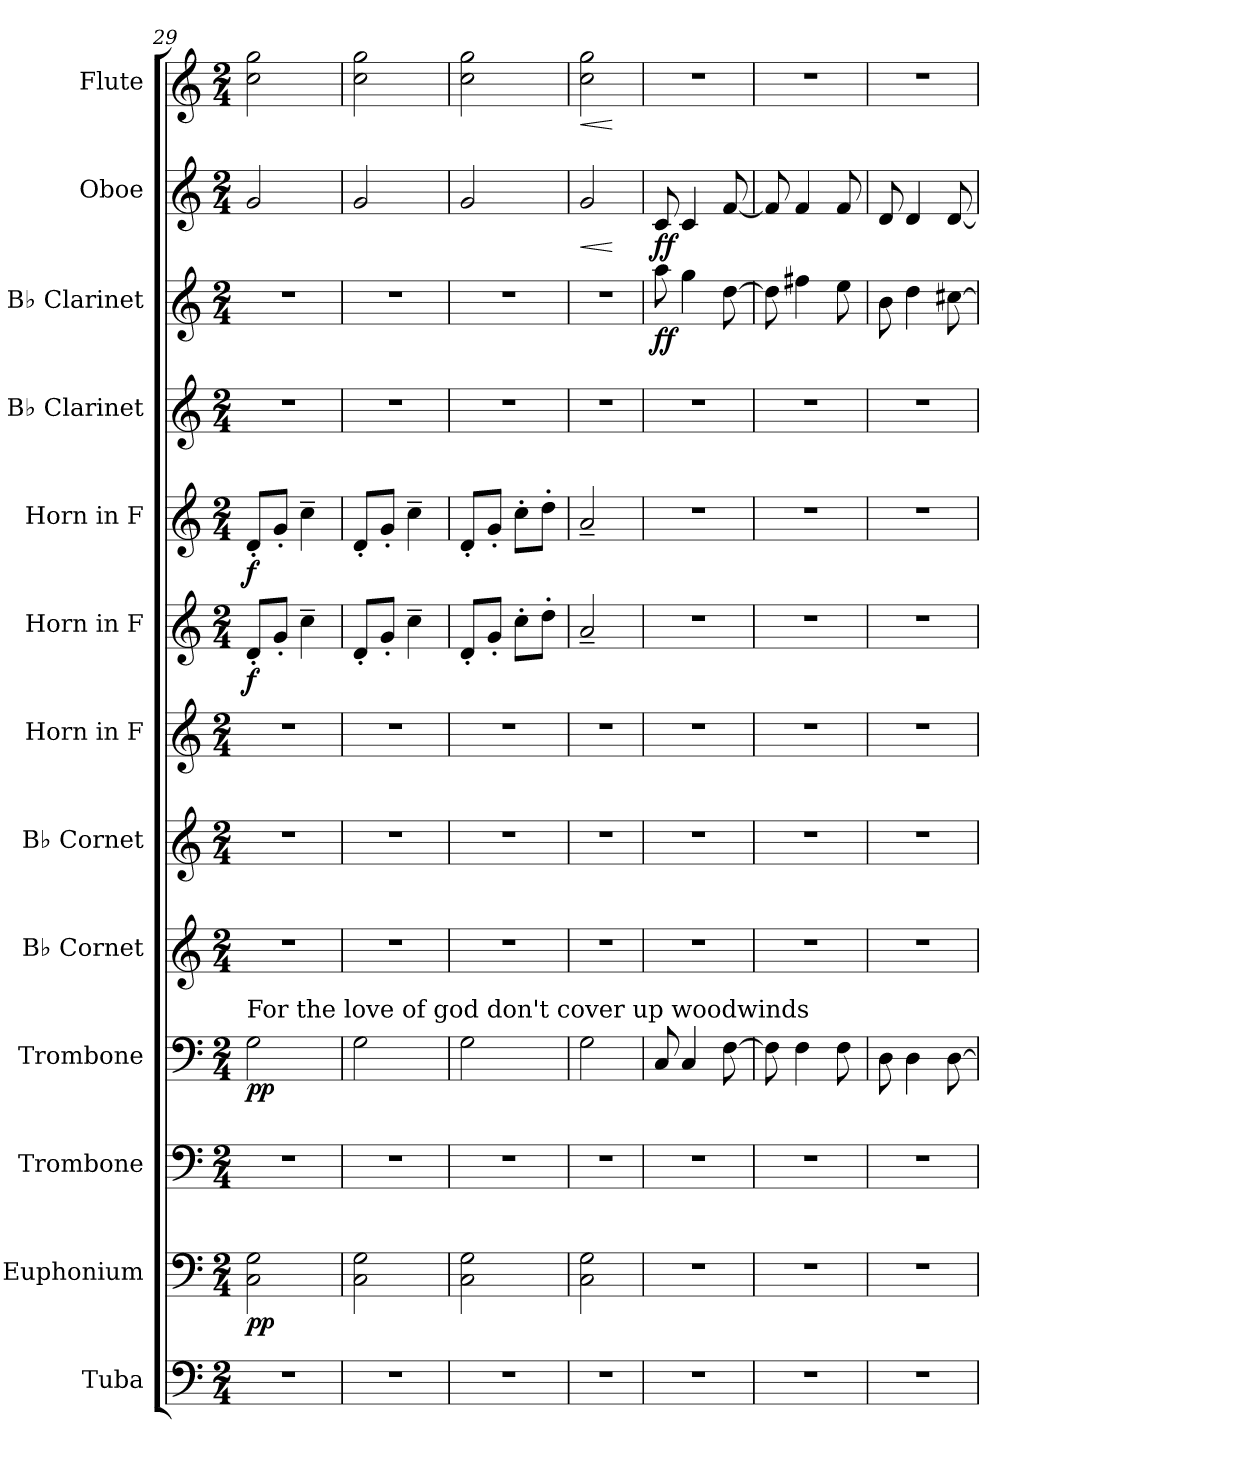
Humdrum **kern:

**kern	**kern	**dynam	**kern	**kern	**dynam	**kern	**kern	**kern	**kern	**dynam	**kern	**dynam	**kern	**kern	**dynam	**kern	**dynam	**kern	**dynam
*part13	*part12	*part12	*part11	*part10	*part10	*part9	*part8	*part7	*part6	*part6	*part5	*part5	*part4	*part3	*part3	*part2	*part2	*part1	*part1
*staff13	*staff12	*staff12	*staff11	*staff10	*staff10	*staff9	*staff8	*staff7	*staff6	*staff6	*staff5	*staff5	*staff4	*staff3	*staff3	*staff2	*staff2	*staff1	*staff1
*I"Tuba	*I"Euphonium	*	*I"Trombone	*I"Trombone	*	*I"B♭ Cornet	*I"B♭ Cornet	*I"Horn in F	*I"Horn in F	*	*I"Horn in F	*	*I"B♭ Clarinet	*I"B♭ Clarinet	*	*I"Oboe	*	*I"Flute	*
*I'Tba.	*I'Euph.	*	*I'Tbn.	*I'Tbn.	*	*I'B♭ Cnt.	*I'B♭ Cnt.	*	*	*	*	*	*I'B♭ Cl.	*I'B♭ Cl.	*	*I'Ob.	*	*I'Fl.	*
*clefF4	*clefF4	*	*clefF4	*clefF4	*	*clefG2	*clefG2	*clefG2	*clefG2	*	*clefG2	*	*clefG2	*clefG2	*	*clefG2	*	*clefG2	*
*	*	*	*	*	*	*ITrd1c2	*ITrd1c2	*ITrd4c7	*ITrd4c7	*	*ITrd4c7	*	*ITrd1c2	*ITrd1c2	*	*	*	*	*
*k[]	*k[]	*	*k[]	*k[]	*	*k[b-e-]	*k[b-e-]	*k[b-]	*k[b-]	*	*k[b-]	*	*k[b-e-]	*k[b-e-]	*	*k[]	*	*k[]	*
*M2/4	*M2/4	*	*M2/4	*M2/4	*	*M2/4	*M2/4	*M2/4	*M2/4	*	*M2/4	*	*M2/4	*M2/4	*	*M2/4	*	*M2/4	*
=29	=29	=29	=29	=29	=29	=29	=29	=29	=29	=29	=29	=29	=29	=29	=29	=29	=29	=29	=29
!	!	!	!	!LO:TX:a:t=For the love of god don't cover up woodwinds	!	!	!	!	!	!	!	!	!	!	!	!	!	!	!
!	!	!LO:DY:b	!	!	!LO:DY:b	!	!	!	!	!LO:DY:b	!	!LO:DY:b	!	!	!	!	!	!	!
2r	2C\ 2G\	pp	2r	2G\	pp	2r	2r	2r	8G'/L	f	8G'/L	f	2r	2r	.	2g/	.	2cc\ 2gg\	.
.	.	.	.	.	.	.	.	.	8c'/J	.	8c'/J	.	.	.	.	.	.	.	.
.	.	.	.	.	.	.	.	.	4f~\	.	4f~\	.	.	.	.	.	.	.	.
=30	=30	=30	=30	=30	=30	=30	=30	=30	=30	=30	=30	=30	=30	=30	=30	=30	=30	=30	=30
2r	2C\ 2G\	.	2r	2G\	.	2r	2r	2r	8G'/L	.	8G'/L	.	2r	2r	.	2g/	.	2cc\ 2gg\	.
.	.	.	.	.	.	.	.	.	8c'/J	.	8c'/J	.	.	.	.	.	.	.	.
.	.	.	.	.	.	.	.	.	4f~\	.	4f~\	.	.	.	.	.	.	.	.
=31	=31	=31	=31	=31	=31	=31	=31	=31	=31	=31	=31	=31	=31	=31	=31	=31	=31	=31	=31
2r	2C\ 2G\	.	2r	2G\	.	2r	2r	2r	8G'/L	.	8G'/L	.	2r	2r	.	2g/	.	2cc\ 2gg\	.
.	.	.	.	.	.	.	.	.	8c'/J	.	8c'/J	.	.	.	.	.	.	.	.
.	.	.	.	.	.	.	.	.	8f'\L	.	8f'\L	.	.	.	.	.	.	.	.
.	.	.	.	.	.	.	.	.	8g'\J	.	8g'\J	.	.	.	.	.	.	.	.
=32	=32	=32	=32	=32	=32	=32	=32	=32	=32	=32	=32	=32	=32	=32	=32	=32	=32	=32	=32
!	!	!	!	!	!	!	!	!	!	!	!	!	!	!	!	!	!LO:HP:b	!	!LO:HP:b
2r	2C\ 2G\	.	2r	2G\	.	2r	2r	2r	2d~/	.	2d~/	.	2r	2r	.	2g/	<	2cc\ 2gg\	<
.	.	.	.	.	.	.	.	.	.	.	.	.	.	.	.	.	[	.	[
=33	=33	=33	=33	=33	=33	=33	=33	=33	=33	=33	=33	=33	=33	=33	=33	=33	=33	=33	=33
!	!	!	!	!	!	!	!	!	!	!	!	!	!	!	!LO:DY:b	!	!LO:DY:b	!	!
2r	2r	.	2r	8C/	.	2r	2r	2r	2r	.	2r	.	2r	8gg\	ff	8c/	ff	2r	.
.	.	.	.	4C/	.	.	.	.	.	.	.	.	.	4ff\	.	4c/	.	.	.
.	.	.	.	[8F\	.	.	.	.	.	.	.	.	.	[8cc\	.	[8f/	.	.	.
=34	=34	=34	=34	=34	=34	=34	=34	=34	=34	=34	=34	=34	=34	=34	=34	=34	=34	=34	=34
2r	2r	.	2r	8F\]	.	2r	2r	2r	2r	.	2r	.	2r	8cc\]	.	8f/]	.	2r	.
.	.	.	.	4F\	.	.	.	.	.	.	.	.	.	4een\	.	4f/	.	.	.
.	.	.	.	8F\	.	.	.	.	.	.	.	.	.	8dd\	.	8f/	.	.	.
!!LO:PB:g=z
=35	=35	=35	=35	=35	=35	=35	=35	=35	=35	=35	=35	=35	=35	=35	=35	=35	=35	=35	=35
2r	2r	.	2r	8D\	.	2r	2r	2r	2r	.	2r	.	2r	8a\	.	8d/	.	2r	.
.	.	.	.	4D\	.	.	.	.	.	.	.	.	.	4cc\	.	4d/	.	.	.
.	.	.	.	[8D\	.	.	.	.	.	.	.	.	.	[8bn\	.	[8d/	.	.	.
=	=	=	=	=	=	=	=	=	=	=	=	=	=	=	=	=	=	=	=
*-	*-	*-	*-	*-	*-	*-	*-	*-	*-	*-	*-	*-	*-	*-	*-	*-	*-	*-	*-
